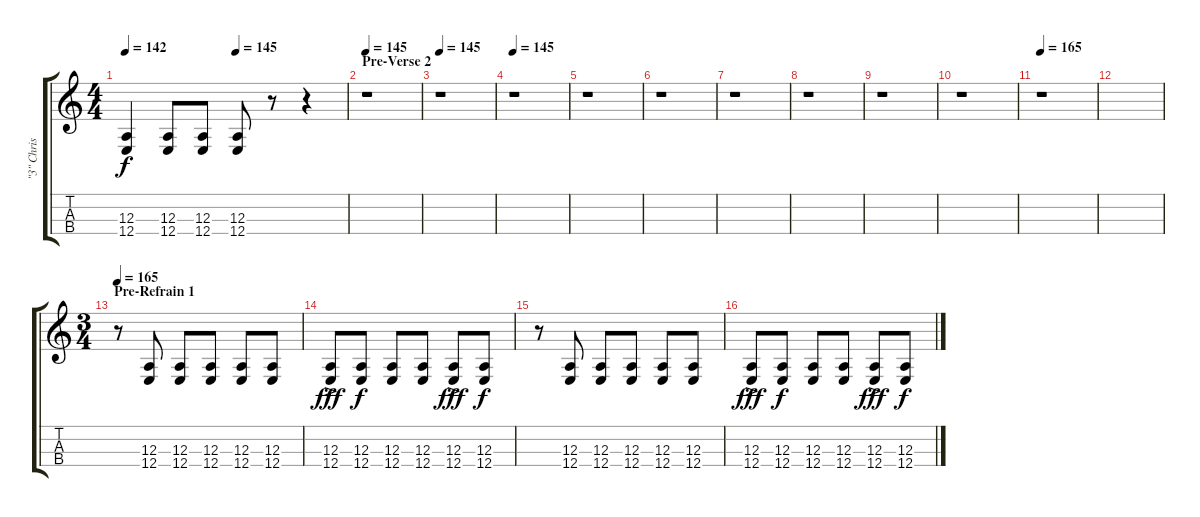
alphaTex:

\track ("\"3\" Chris Fehn (Perc.)" "\"3\" Chris ") {instrument melodictom}
\staff {score tabs}
\tuning (G3 D3 A2 E2) {hide}
\ts (4 4)
\tempo 142
\tempo (145 0.5)
\clef g2
\ks c
(12.3 12.4).4{dy f} (12.3 12.4).8 (12.3 12.4).8 (12.3 12.4).8 r.8 r.4 |
\section ("" "Pre-Verse 2")
\tempo 145
r.1 |
\tempo 145
r.1 |
\tempo 145
r.1 |
r.1 |
r.1 |
r.1 |
r.1 |
r.1 |
r.1 |
\tempo 165
r.1 |
|
\ts (3 4)
\section ("" "Pre-Refrain 1")
\tempo 165
r.8 (12.3 12.4).8 (12.3 12.4).8 (12.3 12.4).8 (12.3 12.4).8 (12.3 12.4).8 |
(12.3{ac} 12.4{ac}).8{dy fff} (12.3 12.4).8{dy f} (12.3 12.4).8 (12.3 12.4).8 (12.3{ac} 12.4{ac}).8{dy fff} (12.3 12.4).8{dy f} |
r.8 (12.3 12.4).8 (12.3 12.4).8 (12.3 12.4).8 (12.3 12.4).8 (12.3 12.4).8 |
(12.3{ac} 12.4{ac}).8{dy fff} (12.3 12.4).8{dy f} (12.3 12.4).8 (12.3 12.4).8 (12.3{ac} 12.4{ac}).8{dy fff} (12.3 12.4).8{dy f}
